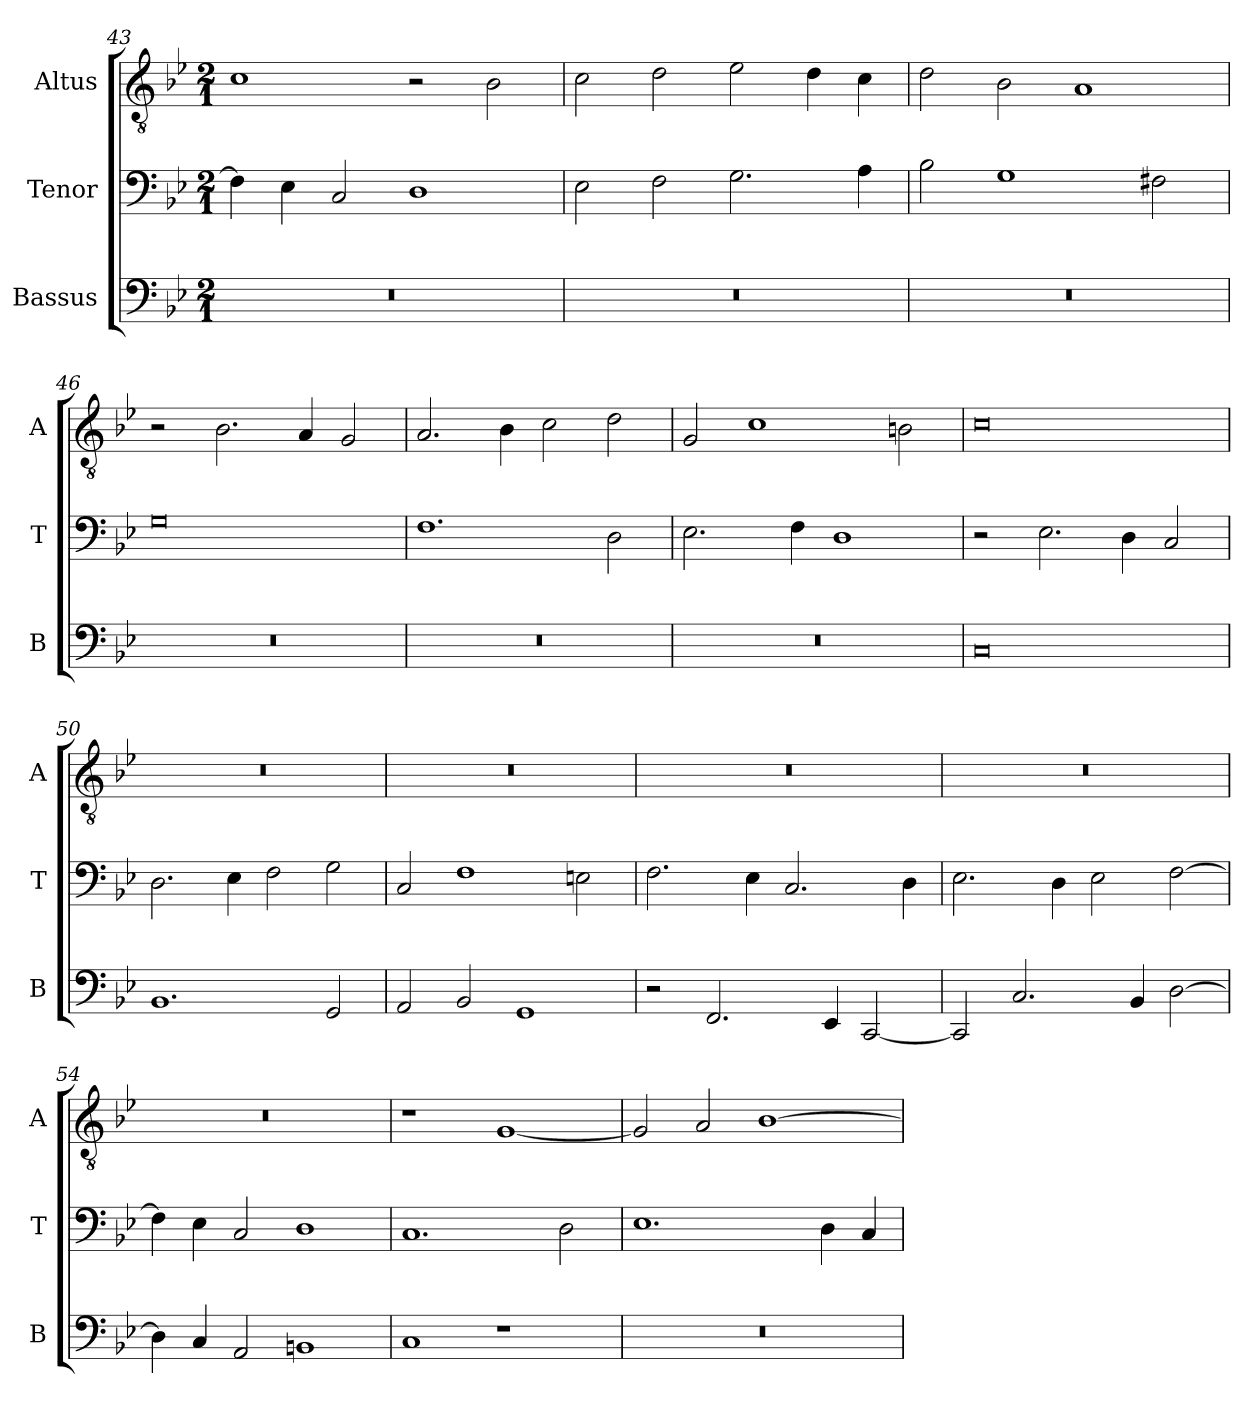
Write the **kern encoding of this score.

**kern	**kern	**kern
*part3	*part2	*part1
*staff3	*staff2	*staff1
*I"Bassus	*I"Tenor	*I"Altus
*I'B	*I'T	*I'A
*clefF4	*clefF4	*clefGv2
*k[b-e-]	*k[b-e-]	*k[b-e-]
*M2/1	*M2/1	*M2/1
=43	=43	=43
0r	4F\]	1c
.	4E-\	.
.	2C/	.
.	1D	2r
.	.	2B-\
=44	=44	=44
0r	2E-\	2c\
.	2F\	2d\
.	2.G\	2e-\
.	.	4d\
.	4A\	4c\
=45	=45	=45
0r	2B-\	2d\
.	1G	2B-\
.	.	1A
.	2F#X\	.
=46	=46	=46
0r	0G	2r
.	.	2.B-\
.	.	4A/
.	.	2G/
=47	=47	=47
0r	1.F	2.A/
.	.	4B-\
.	.	2c\
.	2D\	2d\
=48	=48	=48
0r	2.E-\	2G/
.	.	1c
.	4F\	.
.	1D	.
.	.	2Bn\
=49	=49	=49
0C	2r	0c
.	2.E-\	.
.	4D\	.
.	2C/	.
=50	=50	=50
1.BB-	2.D\	0r
.	4E-\	.
.	2F\	.
2GG/	2G\	.
=51	=51	=51
2AA/	2C/	0r
2BB-/	1F	.
1GG	.	.
.	2En\	.
=52	=52	=52
2r	2.F\	0r
2.FF/	.	.
.	4E-\	.
.	2.C/	.
4EE-/	.	.
[2CC/	.	.
.	4D\	.
=53	=53	=53
2CC/]	2.E-\	0r
2.C/	.	.
.	4D\	.
.	2E-\	.
4BB-/	.	.
[2D\	[2F\	.
=54	=54	=54
4D\]	4F\]	0r
4C/	4E-\	.
2AA/	2C/	.
1BBn	1D	.
=55	=55	=55
1C	1.C	1r
1r	.	[1G
.	2D\	.
=56	=56	=56
0r	1.E-	2G/]
.	.	2A/
.	.	[1B-
.	4D\	.
.	4C/	.
=	=	=
*-	*-	*-
